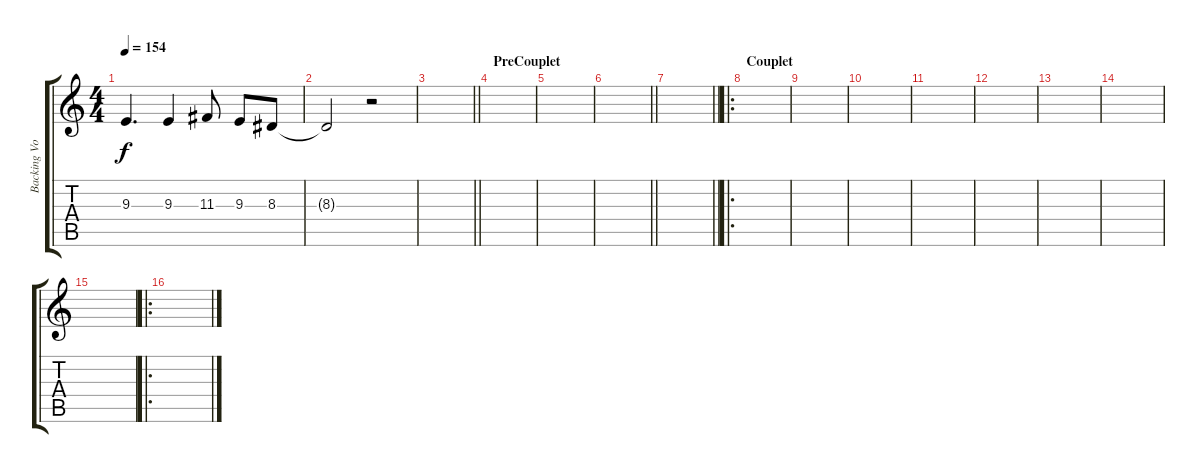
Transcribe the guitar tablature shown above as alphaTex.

\track ("Backing Vocals" "Backing Vo") {instrument oboe}
\staff {score tabs}
\tuning (E4 B3 G3 D3 A2 E2) {hide}
\ts (4 4)
\tempo 154
\clef g2
\ks c
9.3.4{d dy f} 9.3.4 11.3.8 9.3.8 8.3.8 |
8.3{t}.2 r.2 |
\barLineRight lightlight
|
\section ("" "PreCouplet")
|
|
\barLineRight lightlight
|
\barLineRight lightlight
|
\ro
\section ("" "Couplet")
|
|
|
|
|
|
|
|
\ro
